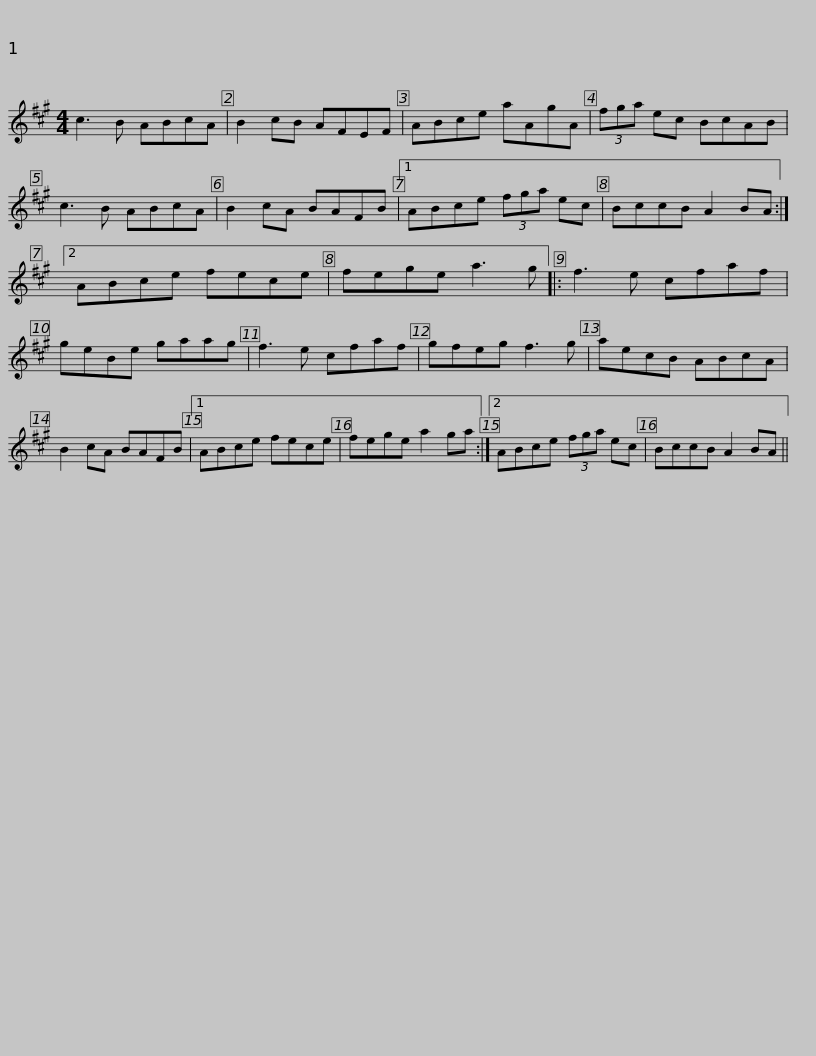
X:1
L:1/8
M:4/4
I:linebreak $
K:A
V:1 treble
V:1
 c3 B ABcA | B2 cB AFEF | ABce aAgA | (3fga ec BcAB | c3 B ABcA | %5
 B2 cA BAFB |1$ ABce (3fga ec | BccB A2 BA :|2 ABce fece | fege a3 g |: %10
 f3 e cfaf |$ geBe gaag | f3 e cfaf | gfeg f3 g | aecB ABcA | %15
 B2 cA BAFB |1 ABce fece |$ fege a2 ga :|2 ABce (3fga ec | BccB A2 BA || %20
